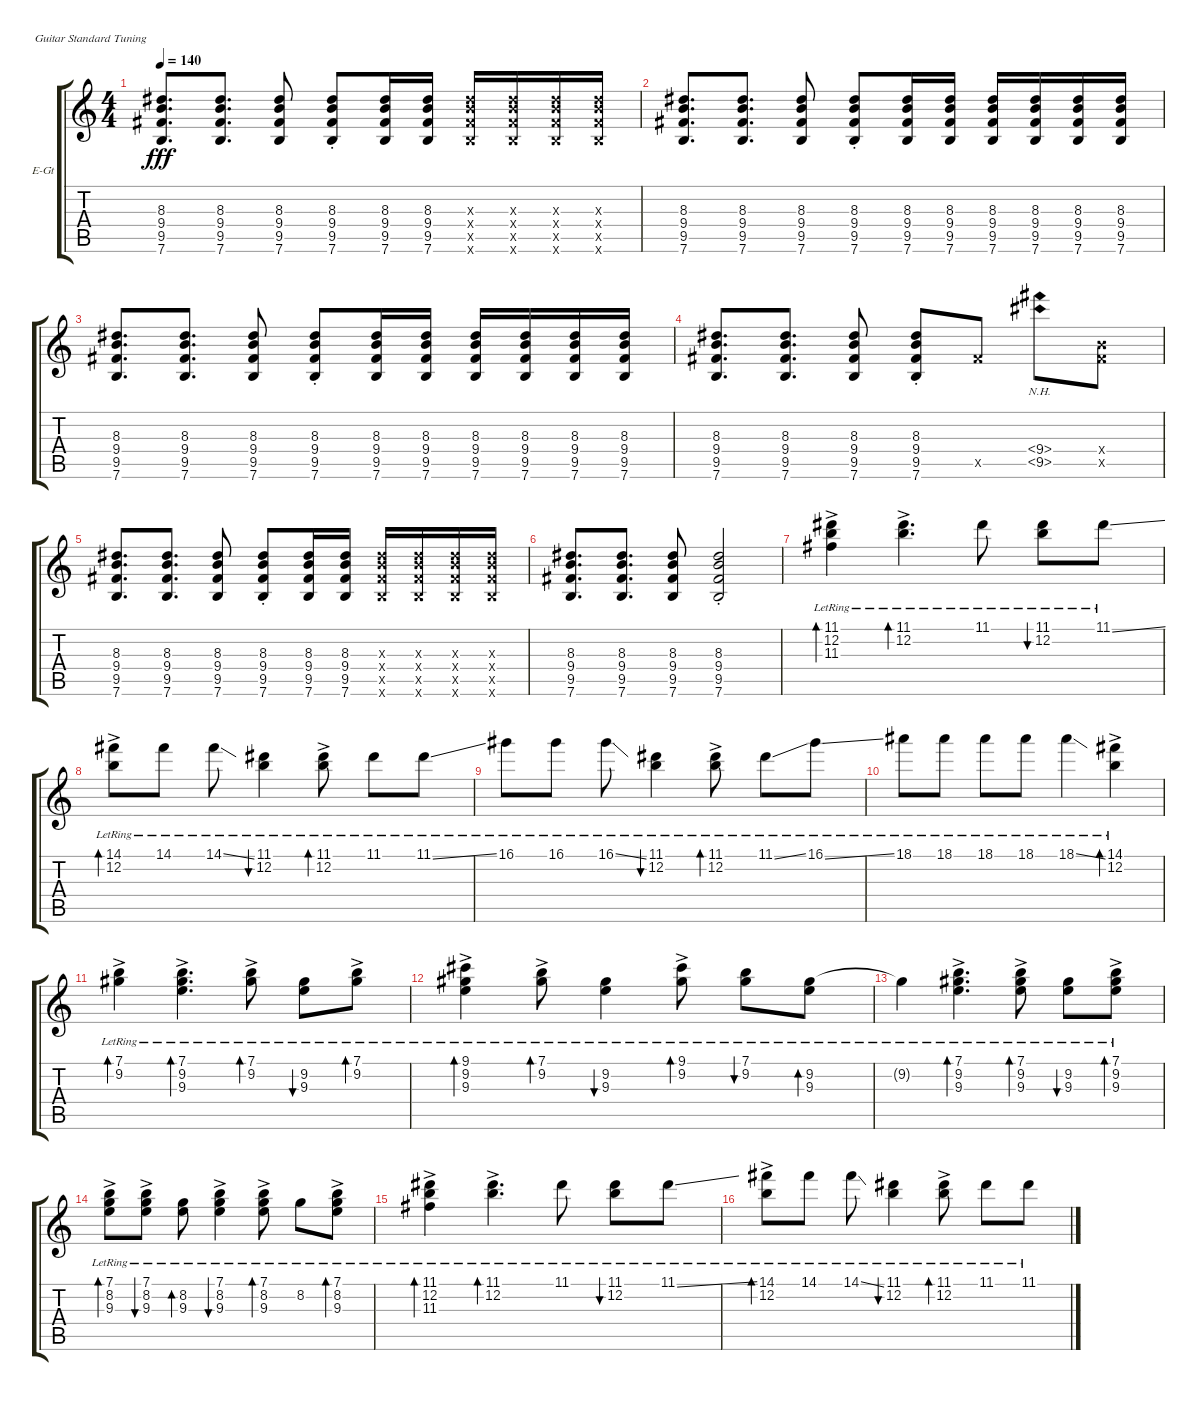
\defaultSystemsLayout 4
\bracketExtendMode groupsimilarinstruments
\firstSystemTrackNameOrientation horizontal
\otherSystemsTrackNameOrientation horizontal
\track ("Turner" "E-Gt") {instrument electricguitarclean}
\staff {score tabs}
\tuning (E4 B3 G3 D3 A2 E2)
\ts (4 4)
\tempo 140
\clef g2
\ks c
(7.6 9.5 9.4 8.3).8{d dy fff} (7.6 9.5 9.4 8.3).8{d} (7.6 9.5 9.4 8.3).8 (7.6{st} 9.5{st} 9.4{st} 8.3{st}).8 (7.6 9.5 9.4 8.3).16 (7.6 9.5 9.4 8.3).16 (7.6{x} 9.5{x} 9.4{x} 8.3{x}).16 (7.6{x} 9.5{x} 9.4{x} 8.3{x}).16 (7.6{x} 9.5{x} 9.4{x} 8.3{x}).16 (7.6{x} 9.5{x} 9.4{x} 8.3{x}).16 |
(7.6 9.5 9.4 8.3).8{d} (7.6 9.5 9.4 8.3).8{d} (7.6 9.5 9.4 8.3).8 (7.6{st} 9.5{st} 9.4{st} 8.3{st}).8 (7.6 9.5 9.4 8.3).16 (7.6 9.5 9.4 8.3).16 (7.6 9.5 9.4 8.3).16 (7.6 9.5 9.4 8.3).16 (7.6 9.5 9.4 8.3).16 (7.6 9.5 9.4 8.3).16 |
(7.6 9.5 9.4 8.3).8{d} (7.6 9.5 9.4 8.3).8{d} (7.6 9.5 9.4 8.3).8 (7.6{st} 9.5{st} 9.4{st} 8.3{st}).8 (7.6 9.5 9.4 8.3).16 (7.6 9.5 9.4 8.3).16 (7.6 9.5 9.4 8.3).16 (7.6 9.5 9.4 8.3).16 (7.6 9.5 9.4 8.3).16 (7.6 9.5 9.4 8.3).16 |
(7.6 9.5 9.4 8.3).8{d} (7.6 9.5 9.4 8.3).8{d} (7.6 9.5 9.4 8.3).8 (7.6{st} 9.5{st} 9.4{st} 8.3{st}).8 9.5{x}.8 (9.5{nh} 9.4{nh}).8 (9.5{x} 9.4{x}).8 |
(7.6 9.5 9.4 8.3).8{d} (7.6 9.5 9.4 8.3).8{d} (7.6 9.5 9.4 8.3).8 (7.6{st} 9.5{st} 9.4{st} 8.3{st}).8 (7.6 9.5 9.4 8.3).16 (7.6 9.5 9.4 8.3).16 (7.6{x} 9.5{x} 9.4{x} 8.3{x}).16 (7.6{x} 9.5{x} 9.4{x} 8.3{x}).16 (7.6{x} 9.5{x} 9.4{x} 8.3{x}).16 (7.6{x} 9.5{x} 9.4{x} 8.3{x}).16 |
(7.6 9.5 9.4 8.3).8{d} (7.6 9.5 9.4 8.3).8{d} (7.6 9.5 9.4 8.3).8 (7.6{st} 9.5{st} 9.4{st} 8.3{st}).2 |
(11.1{ac lr} 12.2{lr} 11.3{lr}).4{bd 45} (11.1{ac lr} 12.2{lr}).4{d bd 45} 11.1{lr}.8 (11.1{lr} 12.2{lr}).8{bu 44} 11.1{ss lr}.8 |
(14.1{ac lr} 12.2{lr}).8{bd 39} 14.1{lr}.8 14.1{ss lr}.8 (11.1{lr} 12.2{lr}).4{bu 37} (11.1{ac lr} 12.2{lr}).8{bd 37} 11.1{lr}.8 11.1{ss lr}.8 |
16.1{lr}.8 16.1{lr}.8 16.1{ss lr}.8 (11.1{lr} 12.2{lr}).4{bu 36} (11.1{ac lr} 12.2{lr}).8{bd 35} 11.1{ss lr}.8 16.1{ss lr}.8 |
18.1{lr}.8 18.1{lr}.8 18.1{lr}.8 18.1{lr}.8 18.1{ss lr}.4 (14.1{ac lr} 12.2{lr}).4{bd 34} |
(7.1{ac lr} 9.2{lr}).4{bd 33} (7.1{ac lr} 9.3{lr} 9.2{lr}).4{d bd 33} (7.1{ac lr} 9.2{lr}).8{bd 33} (9.2{lr} 9.3{lr}).8{bu 32} (7.1{ac lr} 9.2{lr}).8{bd 31} |
(9.1{ac lr} 9.2{lr} 9.3{lr}).4{bd 30} (7.1{ac lr} 9.2{lr}).8{bd 30} (9.2{lr} 9.3{lr}).4{bu 30} (9.1{ac lr} 9.2{lr}).8{bd 30} (7.1{lr} 9.2{lr}).8{bu 30} (9.2{lr} 9.3{lr}).8{bd 30} |
9.2{lr t}.4 (9.2{lr} 7.1{ac lr} 9.3{lr}).4{d bd 73} (9.2{lr} 7.1{ac lr} 9.3{lr}).8{bd 72} (9.2{lr} 9.3{lr}).8{bu 41} (9.2{lr} 7.1{ac lr} 9.3{lr}).8{bd 40} |
(8.2{ac lr} 7.1{ac lr} 9.3{lr}).8{bd 39} (8.2{lr} 7.1{ac lr} 9.3{lr}).8{bu 35} (8.2{lr} 9.3{lr}).8{bd 38} (8.2{ac lr} 7.1{lr} 9.3{lr}).4{bu 36} (8.2{lr} 7.1{ac lr} 9.3{lr}).8{bd 37} 8.2{lr}.8 (8.2{lr} 7.1{ac lr} 9.3{lr}).8{bd 37} |
(11.1{ac lr} 12.2{lr} 11.3{lr}).4{bd 45} (11.1{ac lr} 12.2{lr}).4{d bd 45} 11.1{lr}.8 (11.1{lr} 12.2{lr}).8{bu 44} 11.1{ss lr}.8 |
(14.1{ac lr} 12.2{lr}).8{bd 39} 14.1{lr}.8 14.1{ss lr}.8 (11.1{lr} 12.2{lr}).4{bu 37} (11.1{ac lr} 12.2{lr}).8{bd 37} 11.1{lr}.8 11.1{ss lr}.8
